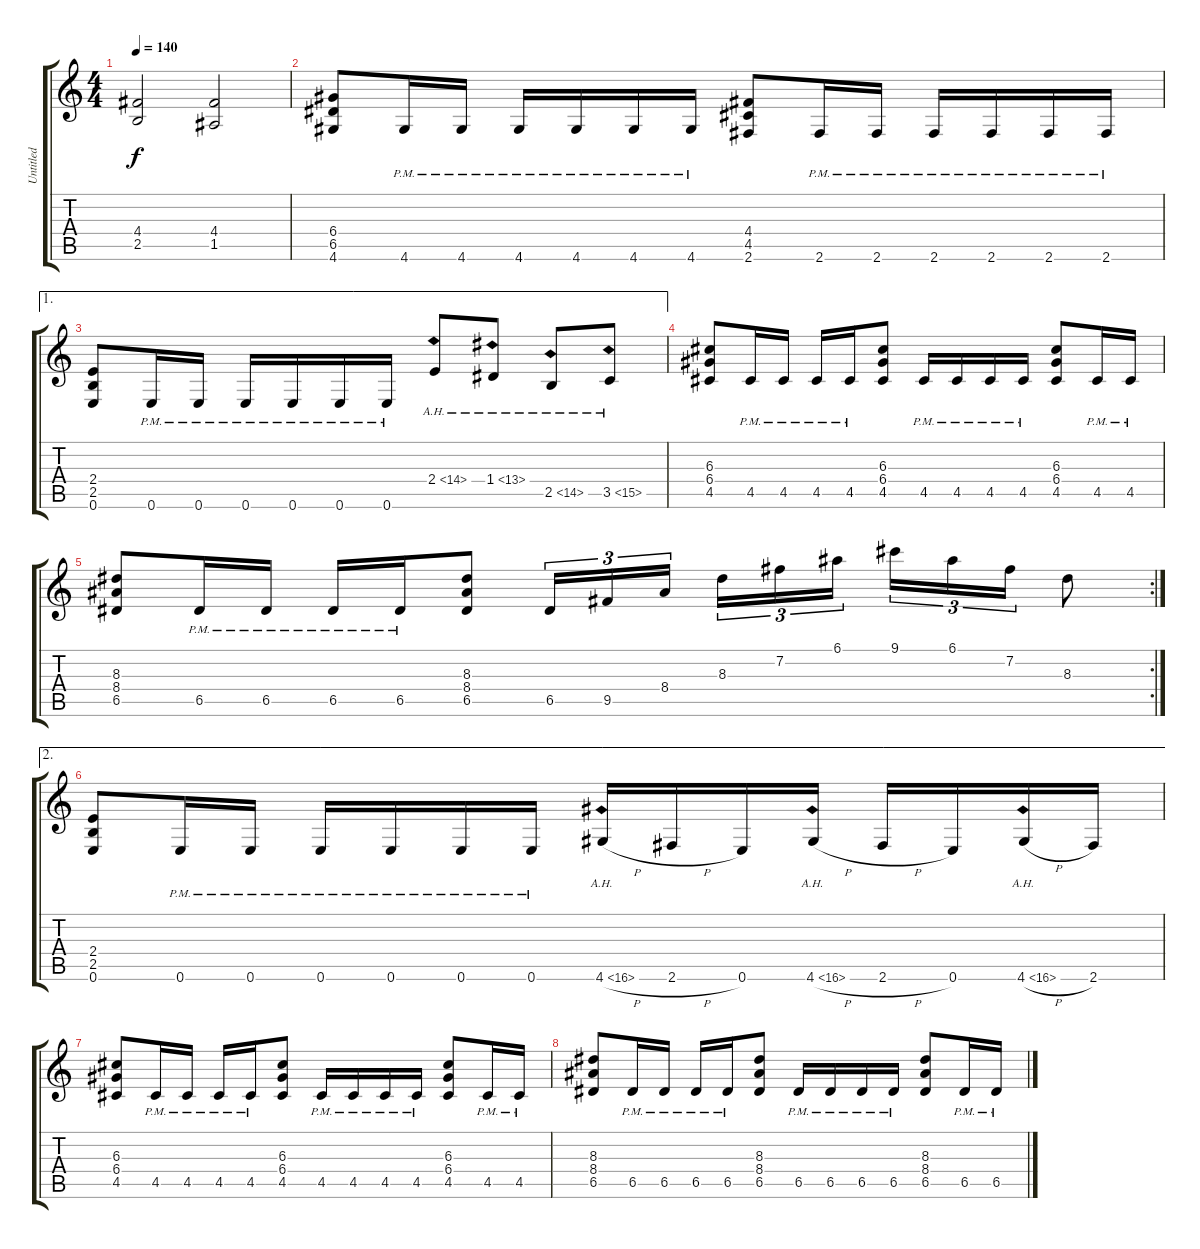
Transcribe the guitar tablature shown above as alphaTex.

\track ("Untitled" "Untitled") {instrument acousticguitarnylon}
\staff {score tabs}
\tuning (E4 B3 G3 D3 A2 E2) {hide}
\ts (4 4)
\tempo 140
\clef g2
\ks c
(4.4 2.5).2{dy f} (4.4 1.5).2 |
(6.4 6.5 4.6).8 4.6{pm}.16 4.6{pm}.16 4.6{pm}.16 4.6{pm}.16 4.6{pm}.16 4.6{pm}.16 (4.4 4.5 2.6).8 2.6{pm}.16 2.6{pm}.16 2.6{pm}.16 2.6{pm}.16 2.6{pm}.16 2.6{pm}.16 |
\ae 1
(2.4 2.5 0.6).8 0.6{pm}.16 0.6{pm}.16 0.6{pm}.16 0.6{pm}.16 0.6{pm}.16 0.6{pm}.16 2.4{ah 12}.8 1.4{ah 12}.8 2.5{ah 12}.8 3.5{ah 12}.8 |
(6.3 6.4 4.5).8 4.5{pm}.16 4.5{pm}.16 4.5{pm}.16 4.5{pm}.16 (6.3 6.4 4.5).8 4.5{pm}.16 4.5{pm}.16 4.5{pm}.16 4.5{pm}.16 (6.3 6.4 4.5).8 4.5{pm}.16 4.5{pm}.16 |
\rc 2
(8.3 8.4 6.5).8 6.5{pm}.16 6.5{pm}.16 6.5{pm}.16 6.5{pm}.16 (8.3 8.4 6.5).8 6.5.16{tu (3 2)} 9.5.16{tu (3 2)} 8.4.16{tu (3 2) beam splitsecondary} 8.3.16{tu (3 2)} 7.2.16{tu (3 2)} 6.1.16{tu (3 2)} 9.1.16{tu (3 2)} 6.1.16{tu (3 2)} 7.2.16{tu (3 2)} 8.3.8 |
\ae 2
(2.4 2.5 0.6).8 0.6{pm}.16 0.6{pm}.16 0.6{pm}.16 0.6{pm}.16 0.6{pm}.16 0.6{pm}.16 4.6{ah 12 h}.16 2.6{h}.16 0.6.16 4.6{ah 12 h}.16 2.6{h}.16 0.6.16 4.6{ah 12 h}.16 2.6.16 |
(6.3 6.4 4.5).8 4.5{pm}.16 4.5{pm}.16 4.5{pm}.16 4.5{pm}.16 (6.3 6.4 4.5).8 4.5{pm}.16 4.5{pm}.16 4.5{pm}.16 4.5{pm}.16 (6.3 6.4 4.5).8 4.5{pm}.16 4.5{pm}.16 |
(8.3 8.4 6.5).8 6.5{pm}.16 6.5{pm}.16 6.5{pm}.16 6.5{pm}.16 (8.3 8.4 6.5).8 6.5{pm}.16 6.5{pm}.16 6.5{pm}.16 6.5{pm}.16 (8.3 8.4 6.5).8 6.5{pm}.16 6.5{pm}.16
